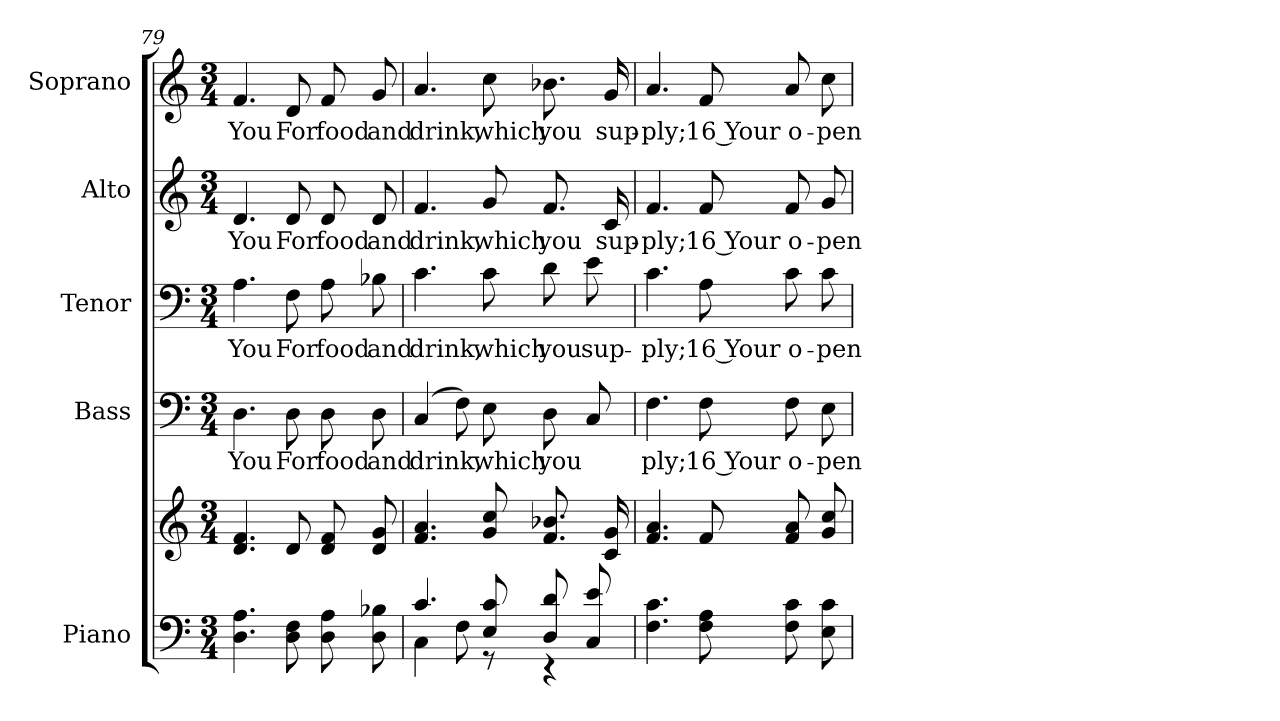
**kern	**kern	**kern	**text	**kern	**text	**kern	**text	**kern	**text
*part5	*part5	*part4	*part4	*part3	*part3	*part2	*part2	*part1	*part1
*staff6	*staff5	*staff4	*staff4	*staff3	*staff3	*staff2	*staff2	*staff1	*staff1
*I"Piano	*	*I"Bass	*	*I"Tenor	*	*I"Alto	*	*I"Soprano	*
*I'Pno.	*	*I'B.	*	*I'T.	*	*I'A.	*	*I'S.	*
!!LO:PB:g=z
*clefF4	*clefG2	*clefF4	*	*clefF4	*	*clefG2	*	*clefG2	*
*k[]	*k[]	*k[]	*	*k[]	*	*k[]	*	*k[]	*
*C:	*C:	*C:	*	*C:	*	*C:	*	*C:	*
*M3/4	*M3/4	*M3/4	*	*M3/4	*	*M3/4	*	*M3/4	*
=79	=79	=79	=79	=79	=79	=79	=79	=79	=79
!	!	!	!LO:LY:b:color=#000000	!	!	!	!	!	!
!	!	!	!	!	!LO:LY:b:color=#000000	!	!	!	!
!	!	!	!	!	!	!	!LO:LY:b:color=#000000	!	!
!	!	!	!	!	!	!	!	!	!LO:LY:b:color=#000000
4.Di\ 4.Ai	4.di/ 4.fi	4.Di\	You	4.Ai\	You	4.di/	You	4.fi/	You
!	!	!	!LO:LY:b:color=#000000	!	!	!	!	!	!
!	!	!	!	!	!LO:LY:b:color=#000000	!	!	!	!
!	!	!	!	!	!	!	!LO:LY:b:color=#000000	!	!
!	!	!	!	!	!	!	!	!	!LO:LY:b:color=#000000
8Di\ 8Fi	8di/	8Di\	For	8Fi\	For	8di/	For	8di/	For
!	!	!	!LO:LY:b:color=#000000	!	!	!	!	!	!
!	!	!	!	!	!LO:LY:b:color=#000000	!	!	!	!
!	!	!	!	!	!	!	!LO:LY:b:color=#000000	!	!
!	!	!	!	!	!	!	!	!	!LO:LY:b:color=#000000
8Di\ 8Ai	8di/ 8fi	8Di\	food	8Ai\	food	8di/	food	8fi/	food
!	!	!	!LO:LY:b:color=#000000	!	!	!	!	!	!
!	!	!	!	!	!LO:LY:b:color=#000000	!	!	!	!
!	!	!	!	!	!	!	!LO:LY:b:color=#000000	!	!
!	!	!	!	!	!	!	!	!	!LO:LY:b:color=#000000
8Di\ 8B-Xi	8di/ 8gi	8Di\	and	8B-Xi\	and	8di/	and	8gi/	and
=80	=80	=80	=80	=80	=80	=80	=80	=80	=80
*^	*	*	*	*	*	*	*	*	*
!	!	!	!	!LO:LY:b:color=#000000	!	!	!	!	!	!
!	!	!	!	!	!	!LO:LY:b:color=#000000	!	!	!	!
!	!	!	!	!	!	!	!	!LO:LY:b:color=#000000	!	!
!	!	!	!	!	!	!	!	!	!	!LO:LY:b:color=#000000
4.ci/	4Ci\	4.fi/ 4.ai	(4Ci/	drink,	4.ci\	drink,	4.fi/	drink,	4.ai/	drink,
.	8Fi\	.	8Fi\)	.	.	.	.	.	.	.
!	!	!	!	!LO:LY:b:color=#000000	!	!	!	!	!	!
!	!	!	!	!	!	!LO:LY:b:color=#000000	!	!	!	!
!	!	!	!	!	!	!	!	!LO:LY:b:color=#000000	!	!
!	!	!	!	!	!	!	!	!	!	!LO:LY:b:color=#000000
8Ei/ 8ci	8r	8gi/ 8cci	8Ei\	which	8ci\	which	8gi/	which	8cci\	which
!	!	!	!	!LO:LY:b:color=#000000	!	!	!	!	!	!
!	!	!	!	!	!	!LO:LY:b:color=#000000	!	!	!	!
!	!	!	!	!	!	!	!	!LO:LY:b:color=#000000	!	!
!	!	!	!	!	!	!	!	!	!	!LO:LY:b:color=#000000
8Di/ 8di	4r	8.fi/ 8.b-Xi	8Di\	you	8di\	you	8.fi/	you	8.b-Xi\	you
!	!	!	!	!	!	!LO:LY:b:color=#000000	!	!	!	!
8Ci/ 8ei	.	.	8Ci/	.	8ei\	sup-	.	.	.	.
!	!	!	!	!	!	!	!	!LO:LY:b:color=#000000	!	!
!	!	!	!	!	!	!	!	!	!	!LO:LY:b:color=#000000
.	.	16ci/ 16gi	.	.	.	.	16ci/	sup-	16gi/	sup-
*v	*v	*	*	*	*	*	*	*	*	*
!!LO:PB:g=z
=81	=81	=81	=81	=81	=81	=81	=81	=81	=81
!	!	!	!LO:LY:b:color=#000000	!	!	!	!	!	!
!	!	!	!	!	!LO:LY:b:color=#000000	!	!	!	!
!	!	!	!	!	!	!	!LO:LY:b:color=#000000	!	!
!	!	!	!	!	!	!	!	!	!LO:LY:b:color=#000000
4.Fi\ 4.ci	4.fi/ 4.ai	4.Fi\	-ply;	4.ci\	-ply;	4.fi/	-ply;	4.ai/	-ply;
!	!	!	!LO:LY:b:color=#000000	!	!	!	!	!	!
!	!	!	!	!	!LO:LY:b:color=#000000	!	!	!	!
!	!	!	!	!	!	!	!LO:LY:b:color=#000000	!	!
!	!	!	!	!	!	!	!	!	!LO:LY:b:color=#000000
8Fi\ 8Ai	8fi/	8Fi\	16 Your	8Ai\	16 Your	8fi/	16 Your	8fi/	16 Your
!	!	!	!LO:LY:b:color=#000000	!	!	!	!	!	!
!	!	!	!	!	!LO:LY:b:color=#000000	!	!	!	!
!	!	!	!	!	!	!	!LO:LY:b:color=#000000	!	!
!	!	!	!	!	!	!	!	!	!LO:LY:b:color=#000000
8Fi\ 8ci	8fi/ 8ai	8Fi\	o-	8ci\	o-	8fi/	o-	8ai/	o-
!	!	!	!LO:LY:b:color=#000000	!	!	!	!	!	!
!	!	!	!	!	!LO:LY:b:color=#000000	!	!	!	!
!	!	!	!	!	!	!	!LO:LY:b:color=#000000	!	!
!	!	!	!	!	!	!	!	!	!LO:LY:b:color=#000000
8Ei\ 8ci	8gi/ 8cci	8Ei\	-pen	8ci\	-pen	8gi/	-pen	8cci\	-pen
=	=	=	=	=	=	=	=	=	=
*-	*-	*-	*-	*-	*-	*-	*-	*-	*-
